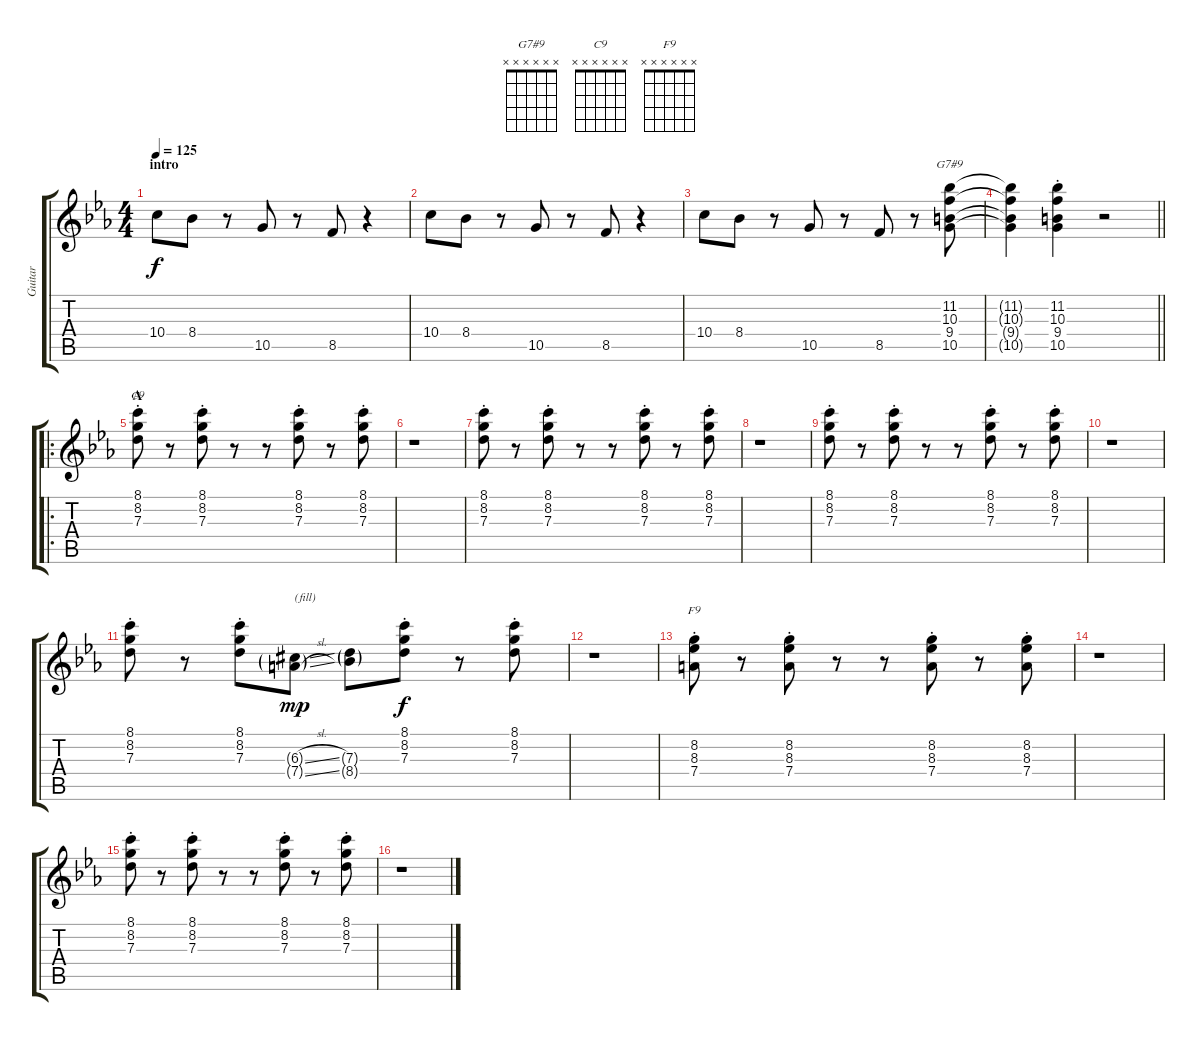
\track ("Guitar" "Guitar") {instrument electricguitarclean}
\staff {score tabs}
\tuning (E4 B3 G3 D3 A2 E2) {hide}
\chord ("G7#9" x x x x x x)
\chord ("C9" x x x x x x)
\chord ("F9" x x x x x x)
\ts (4 4)
\section ("" "intro")
\tempo 125
\clef g2
\ks cminor
10.4.8{dy f instrument electricguitarclean} 8.4.8 r.8 10.5.8 r.8 8.5.8 r.4 |
10.4.8 8.4.8 r.8 10.5.8 r.8 8.5.8 r.4 |
10.4.8 8.4.8 r.8 10.5.8 r.8 8.5.8 r.8 (11.2 10.3 9.4 10.5).8{ch "G7#9"} |
\barLineRight lightlight
(11.2{t} 10.3{t} 9.4{t} 10.5{t}).4 (11.2{st} 10.3{st} 9.4{st} 10.5{st}).4 r.2 |
\ro
\section ("" "A")
(8.1{st} 8.2{st} 7.3{st}).8{ch "C9"} r.8 (8.1{st} 8.2{st} 7.3{st}).8 r.8 r.8 (8.1{st} 8.2{st} 7.3{st}).8 r.8 (8.1{st} 8.2{st} 7.3{st}).8 |
r.1 |
(8.1{st} 8.2{st} 7.3{st}).8 r.8 (8.1{st} 8.2{st} 7.3{st}).8 r.8 r.8 (8.1{st} 8.2{st} 7.3{st}).8 r.8 (8.1{st} 8.2{st} 7.3{st}).8 |
r.1 |
(8.1{st} 8.2{st} 7.3{st}).8 r.8 (8.1{st} 8.2{st} 7.3{st}).8 r.8 r.8 (8.1{st} 8.2{st} 7.3{st}).8 r.8 (8.1{st} 8.2{st} 7.3{st}).8 |
r.1 |
(8.1{st} 8.2{st} 7.3{st}).8 r.8 (8.1{st} 8.2{st} 7.3{st}).8 (6.3{sl g acc #} 7.4{sl g}).8{txt "(fill)" dy mp} (7.3{g} 8.4{g}).8 (8.1{st} 8.2{st} 7.3{st}).8{dy f} r.8 (8.1{st} 8.2{st} 7.3{st}).8 |
r.1 |
(8.2{st} 8.3{st} 7.4{st}).8{ch "F9"} r.8 (8.2{st} 8.3{st} 7.4{st}).8 r.8 r.8 (8.2{st} 8.3{st} 7.4{st}).8 r.8 (8.2{st} 8.3{st} 7.4{st}).8 |
r.1 |
(8.1{st} 8.2{st} 7.3{st}).8 r.8 (8.1{st} 8.2{st} 7.3{st}).8 r.8 r.8 (8.1{st} 8.2{st} 7.3{st}).8 r.8 (8.1{st} 8.2{st} 7.3{st}).8 |
r.1
